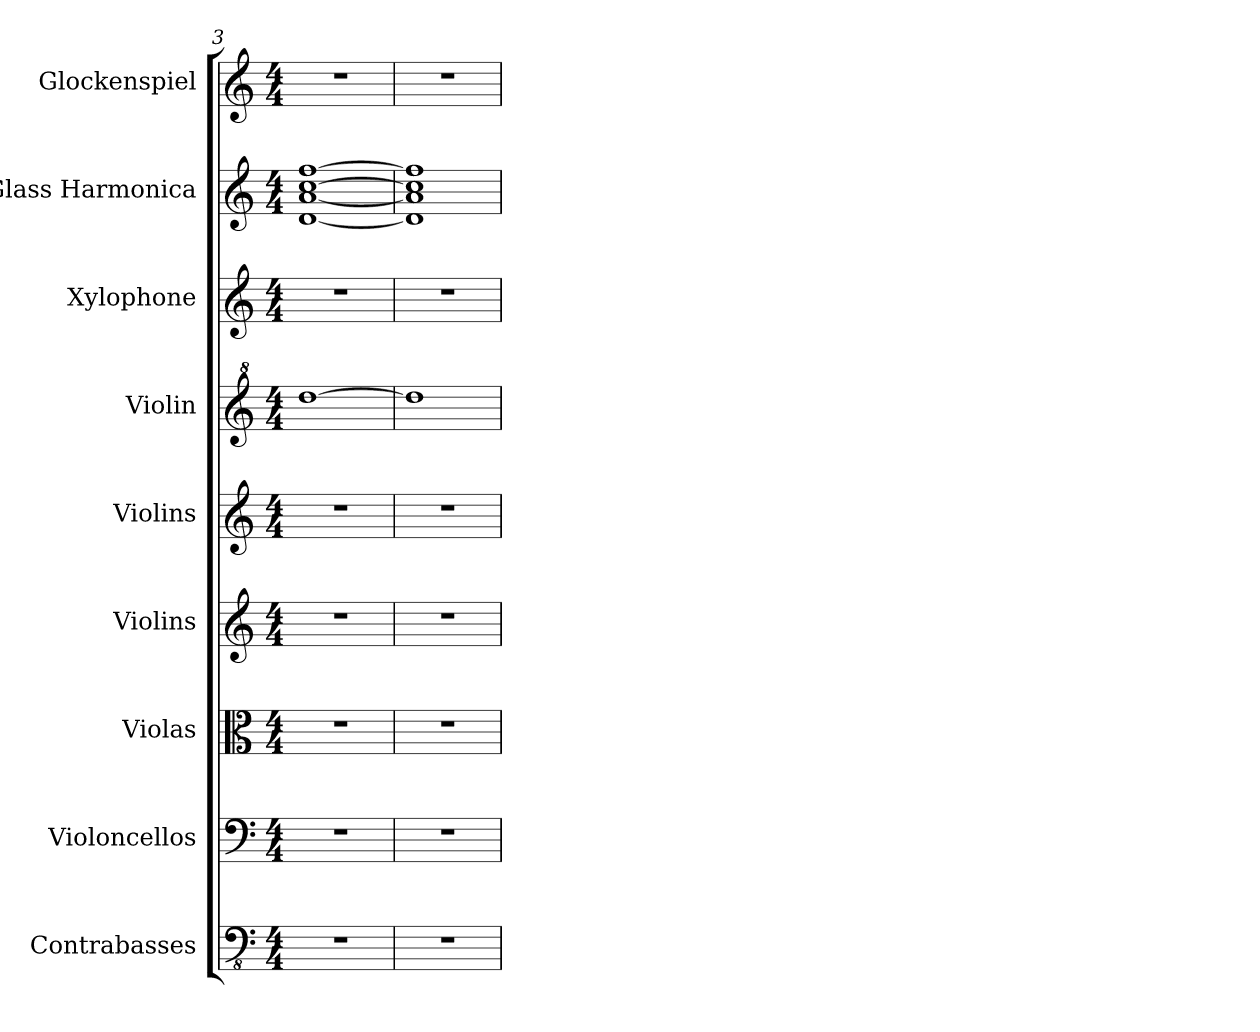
**kern	**kern	**kern	**kern	**kern	**kern	**kern	**kern	**kern
*part9	*part8	*part7	*part6	*part5	*part4	*part3	*part2	*part1
*staff9	*staff8	*staff7	*staff6	*staff5	*staff4	*staff3	*staff2	*staff1
*I"Contrabasses	*I"Violoncellos	*I"Violas	*I"Violins	*I"Violins	*I"Violin	*I"Xylophone	*I"Glass Harmonica	*I"Glockenspiel
*I'Cbs.	*I'Vcs.	*I'Vlas.	*I'Vlns.	*I'Vlns.	*I'Vln.	*I'Xyl.	*I'Gla. Har.	*I'Glk.
*clefFv4	*clefF4	*clefC3	*clefG2	*clefG2	*clefG^2	*clefG2	*clefG2	*clefG2
*	*	*	*	*	*	*ITrd-7c-12	*	*ITrd-14c-24
*k[]	*k[]	*k[]	*k[]	*k[]	*k[]	*k[]	*k[]	*k[]
*M4/4	*M4/4	*M4/4	*M4/4	*M4/4	*M4/4	*M4/4	*M4/4	*M4/4
=3	=3	=3	=3	=3	=3	=3	=3	=3
1r	1r	1r	1r	1r	[1ddd	1r	[1d [1a [1cc [1ff	1r
=4	=4	=4	=4	=4	=4	=4	=4	=4
1r	1r	1r	1r	1r	1ddd]	1r	1d] 1a] 1cc] 1ff]	1r
=	=	=	=	=	=	=	=	=
*-	*-	*-	*-	*-	*-	*-	*-	*-
